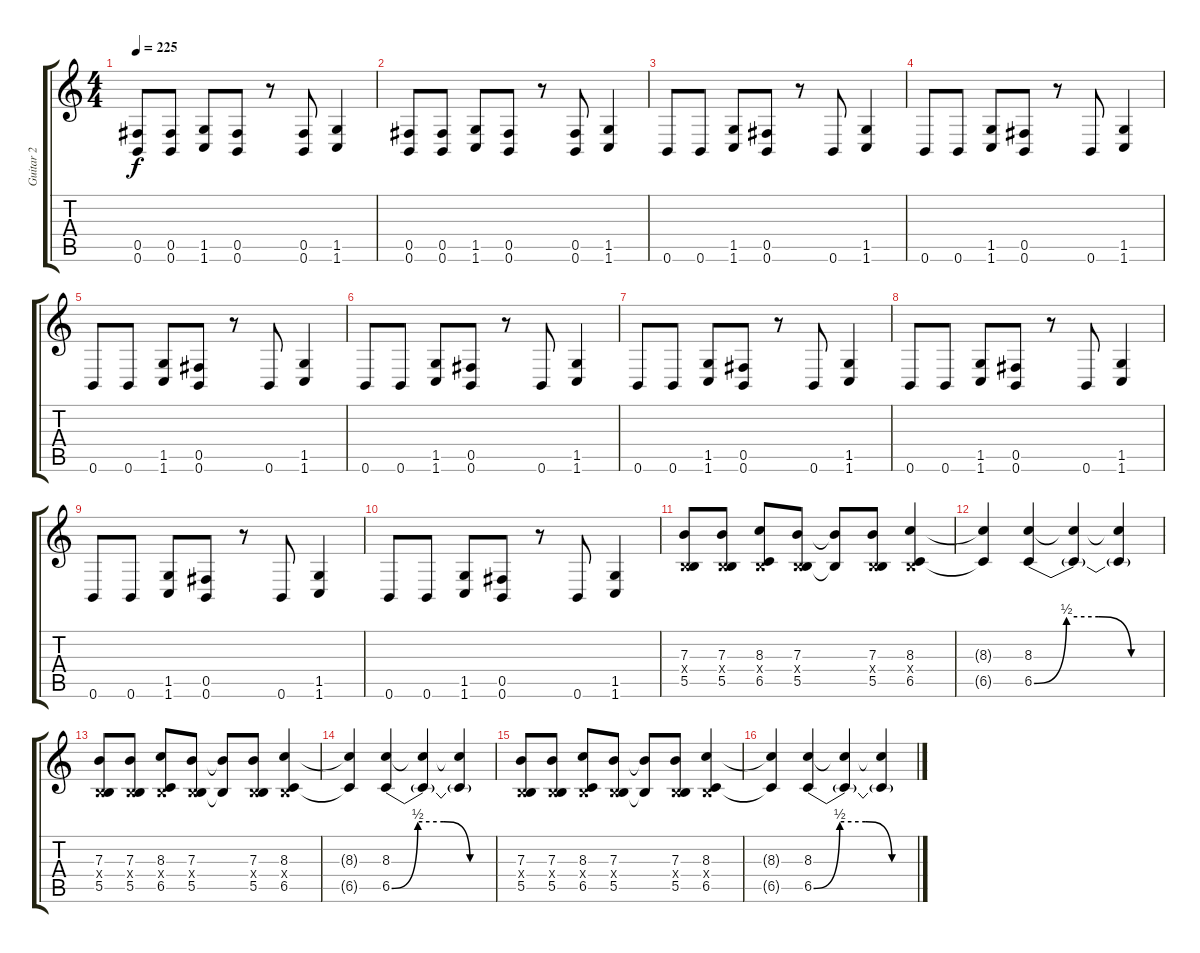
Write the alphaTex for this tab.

\track ("Guitar 2" "Guitar 2") {instrument overdrivenguitar}
\staff {score tabs}
\tuning (Db4 Ab3 E3 B2 Gb2 B1) {hide}
\ts (4 4)
\tempo 225
\clef g2
\ks c
(0.5 0.6).8{dy f} (0.5 0.6).8 (1.5 1.6).8 (0.5 0.6).8 r.8 (0.5 0.6).8 (1.5 1.6).4 |
(0.5 0.6).8 (0.5 0.6).8 (1.5 1.6).8 (0.5 0.6).8 r.8 (0.5 0.6).8 (1.5 1.6).4 |
0.6.8 0.6.8 (1.5 1.6).8 (0.5 0.6).8 r.8 0.6.8 (1.5 1.6).4 |
0.6.8 0.6.8 (1.5 1.6).8 (0.5 0.6).8 r.8 0.6.8 (1.5 1.6).4 |
0.6.8 0.6.8 (1.5 1.6).8 (0.5 0.6).8 r.8 0.6.8 (1.5 1.6).4 |
0.6.8 0.6.8 (1.5 1.6).8 (0.5 0.6).8 r.8 0.6.8 (1.5 1.6).4 |
0.6.8 0.6.8 (1.5 1.6).8 (0.5 0.6).8 r.8 0.6.8 (1.5 1.6).4 |
0.6.8 0.6.8 (1.5 1.6).8 (0.5 0.6).8 r.8 0.6.8 (1.5 1.6).4 |
0.6.8 0.6.8 (1.5 1.6).8 (0.5 0.6).8 r.8 0.6.8 (1.5 1.6).4 |
0.6.8 0.6.8 (1.5 1.6).8 (0.5 0.6).8 r.8 0.6.8 (1.5 1.6).4 |
(7.3 0.4{x} 5.5).8 (7.3 0.4{x} 5.5).8 (8.3 0.4{x} 6.5).8 (7.3 0.4{x} 5.5).8 (7.3{t} 5.5{t}).8 (7.3 0.4{x} 5.5).8 (8.3 0.4{x} 6.5).4 |
(8.3{t} 6.5{t}).4 (8.3 6.5{be (custom 0 0 15 2 30 2 45 0 60 0)}).4 (8.3{t} 6.5{t}).4 (8.3{t} 6.5{t}).4 |
(7.3 0.4{x} 5.5).8 (7.3 0.4{x} 5.5).8 (8.3 0.4{x} 6.5).8 (7.3 0.4{x} 5.5).8 (7.3{t} 5.5{t}).8 (7.3 0.4{x} 5.5).8 (8.3 0.4{x} 6.5).4 |
(8.3{t} 6.5{t}).4 (8.3 6.5{be (custom 0 0 15 2 30 2 45 0 60 0)}).4 (8.3{t} 6.5{t}).4 (8.3{t} 6.5{t}).4 |
(7.3 0.4{x} 5.5).8 (7.3 0.4{x} 5.5).8 (8.3 0.4{x} 6.5).8 (7.3 0.4{x} 5.5).8 (7.3{t} 5.5{t}).8 (7.3 0.4{x} 5.5).8 (8.3 0.4{x} 6.5).4 |
(8.3{t} 6.5{t}).4 (8.3 6.5{be (custom 0 0 15 2 30 2 45 0 60 0)}).4 (8.3{t} 6.5{t}).4 (8.3{t} 6.5{t}).4
